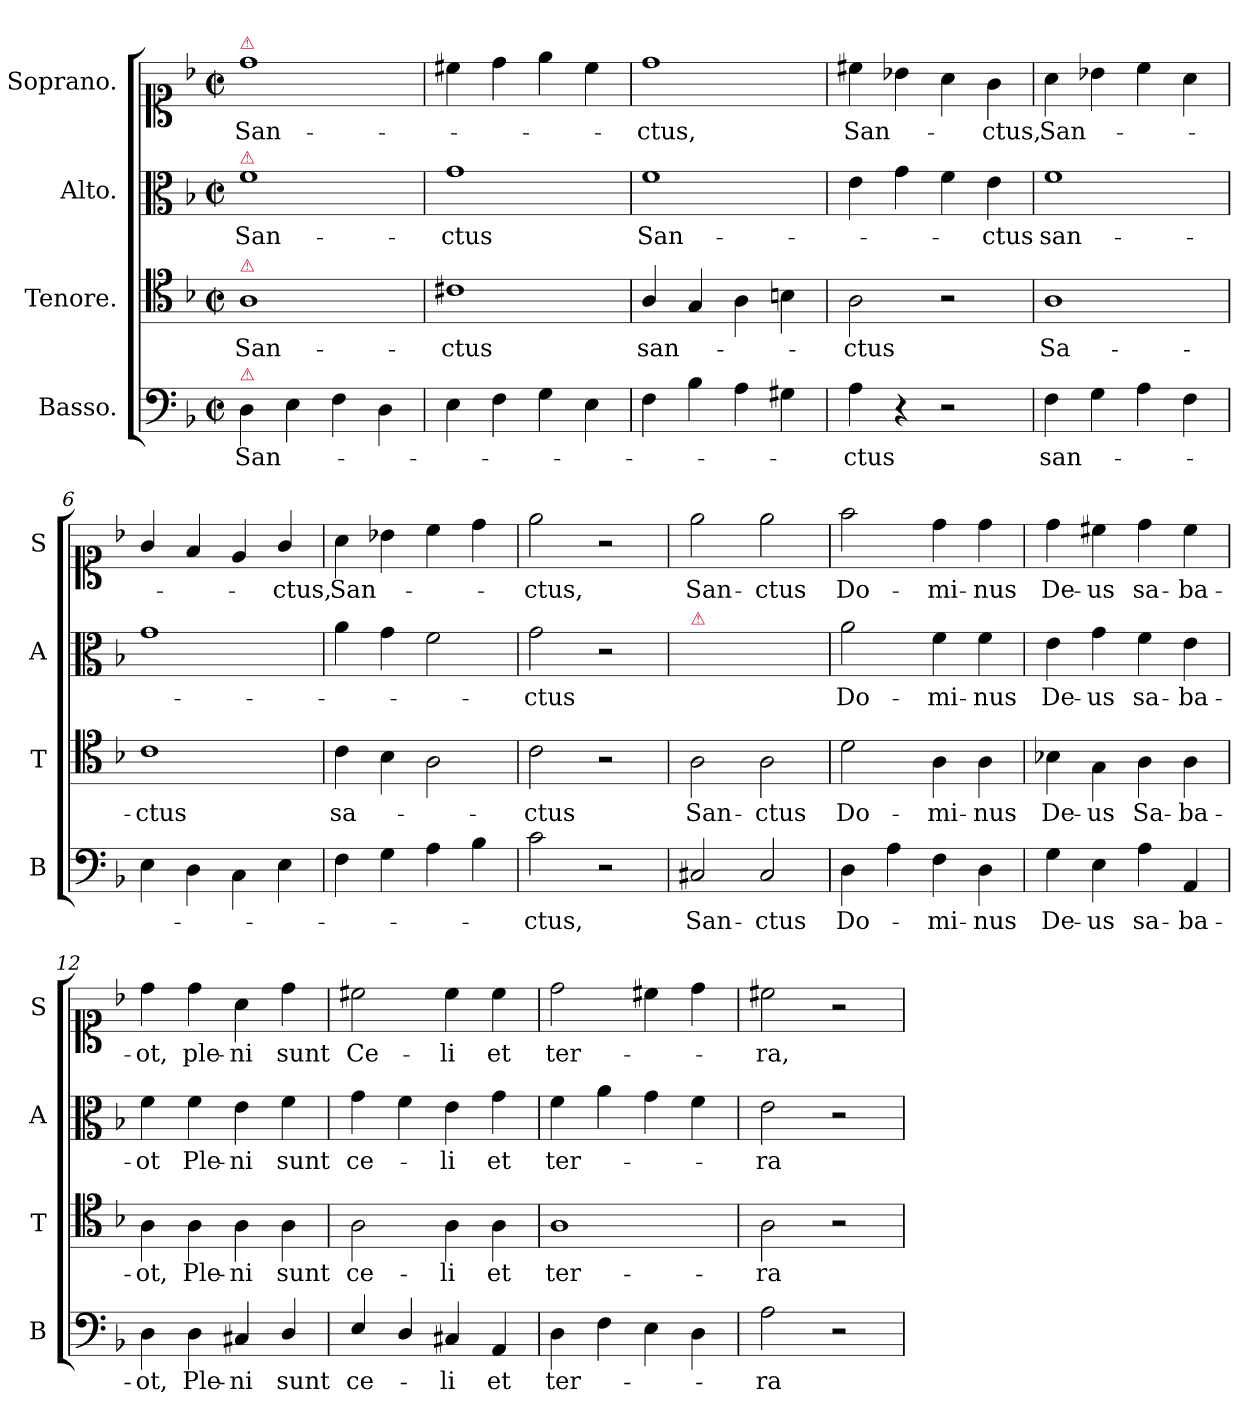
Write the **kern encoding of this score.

**kern	**text	**kern	**text	**kern	**text	**kern	**text
*part4	*part4	*part3	*part3	*part2	*part2	*part1	*part1
*staff4	*staff4	*staff3	*staff3	*staff2	*staff2	*staff1	*staff1
*I"Basso.	*	*I"Tenore.	*	*I"Alto.	*	*I"Soprano.	*
*I'B	*	*I'T	*	*I'A	*	*I'S	*
*clefF4	*	*clefC4	*	*clefC3	*	*clefC1	*
*k[b-]	*	*k[b-]	*	*k[b-]	*	*k[b-]	*
*d:	*	*d:	*	*d:	*	*d:	*
*M2/2	*	*M2/2	*	*M2/2	*	*M2/2	*
*met(c|)	*	*met(c|)	*	*met(c|)	*	*met(c|)	*
=1	=1	=1	=1	=1	=1	=1	=1
!	!	!	!	!	!	!LO:TX:a:color=crimson:t=⚠	!
!	!	!	!	!LO:TX:a:color=crimson:t=⚠	!	!	!
!	!	!LO:TX:a:color=crimson:t=⚠	!	!	!	!	!
!LO:TX:a:color=crimson:t=⚠	!	!	!	!	!	!	!
4D\	San-	1A	San-	1f	San-	1dd	San-
4E\	.	.	.	.	.	.	.
4F\	.	.	.	.	.	.	.
4D\	.	.	.	.	.	.	.
=2	=2	=2	=2	=2	=2	=2	=2
4E\	.	1c#X	-ctus	1g	ctus	4cc#X\	.
4F\	.	.	.	.	.	4dd\	.
4G\	.	.	.	.	.	4ee\	.
4E\	.	.	.	.	.	4cc#\	.
=3	=3	=3	=3	=3	=3	=3	=3
4F\	.	4A/	san-	1f	San-	1dd	-ctus,
4B-\	.	4G/	.	.	.	.	.
4A\	.	4A\	.	.	.	.	.
4G#X\	.	4Bn\	.	.	.	.	.
=4	=4	=4	=4	=4	=4	=4	=4
4A\	-ctus	2A\	-ctus	4e\	.	4cc#X\	San-
4r	.	.	.	4g\	.	4b-X\	.
2r	.	2r	.	4f\	.	4a\	.
.	.	.	.	4e\	-ctus	4g\	-ctus,
=5	=5	=5	=5	=5	=5	=5	=5
4F\	san-	1A	Sa-	1f	san-	4a\	San-
4G\	.	.	.	.	.	4b-X\	.
4A\	.	.	.	.	.	4cc\	.
4F\	.	.	.	.	.	4a\	.
=6	=6	=6	=6	=6	=6	=6	=6
4E\	.	1c	-ctus	1g	.	4g/	.
4D\	.	.	.	.	.	4f/	.
4C\	.	.	.	.	.	4e/	.
4E\	.	.	.	.	.	4g/	-ctus,
=7	=7	=7	=7	=7	=7	=7	=7
4F\	.	4c\	sa-	4a\	.	4a\	San-
4G\	.	4B-\	.	4g\	.	4b-X\	.
4A\	.	2A\	.	2f\	.	4cc\	.
4B-\	.	.	.	.	.	4dd\	.
=8	=8	=8	=8	=8	=8	=8	=8
2c\	-ctus,	2c\	-ctus	2g\	-ctus	2ee\	-ctus,
2r	.	2r	.	2r	.	2r	.
=9	=9	=9	=9	=9	=9	=9	=9
!	!	!	!	!LO:TX:a:color=crimson:t=⚠	!	!	!
2C#X/	San-	2A\	San-	1ryy	.	2ee\	San-
2C#/	-ctus	2A\	-ctus	.	.	2ee\	-ctus
=10	=10	=10	=10	=10	=10	=10	=10
4D\	Do-	2d\	Do-	2a\	Do-	2ff\	Do-
4A\	.	.	.	.	.	.	.
4F\	-mi-	4A\	-mi-	4f\	-mi-	4dd\	-mi-
4D\	-nus	4A\	-nus	4f\	-nus	4dd\	-nus
=11	=11	=11	=11	=11	=11	=11	=11
4G\	De-	4B-X\	De-	4e\	De-	4dd\	De-
4E\	-us	4G\	-us	4g\	-us	4cc#X\	-us
4A\	sa-	4A\	Sa-	4f\	sa-	4dd\	sa-
4AA/	-ba-	4A\	-ba-	4e\	-ba-	4cc#\	-ba-
=12	=12	=12	=12	=12	=12	=12	=12
4D\	-ot,	4A\	-ot,	4f\	-ot	4dd\	-ot,
4D\	Ple-	4A\	Ple-	4f\	Ple-	4dd\	ple-
4C#X/	-ni	4A\	-ni	4e\	-ni	4a\	-ni
4D/	sunt	4A\	sunt	4f\	sunt	4dd\	sunt
=13	=13	=13	=13	=13	=13	=13	=13
4E/	ce-	2A\	ce-	4g\	ce-	2cc#X\	Ce-
4D/	.	.	.	4f\	.	.	.
4C#X/	-li	4A\	-li	4e\	-li	4cc#\	-li
4AA/	et	4A\	et	4g\	et	4cc#\	et
=14	=14	=14	=14	=14	=14	=14	=14
4D\	ter-	1A	ter-	4f\	ter-	2dd\	ter-
4F\	.	.	.	4a\	.	.	.
4E\	.	.	.	4g\	.	4cc#X\	.
4D\	.	.	.	4f\	.	4dd\	.
=15	=15	=15	=15	=15	=15	=15	=15
2A\	-ra	2A\	-ra	2e\	-ra	2cc#X\	ra,
2r	.	2r	.	2r	.	2r	.
=	=	=	=	=	=	=	=
*-	*-	*-	*-	*-	*-	*-	*-
